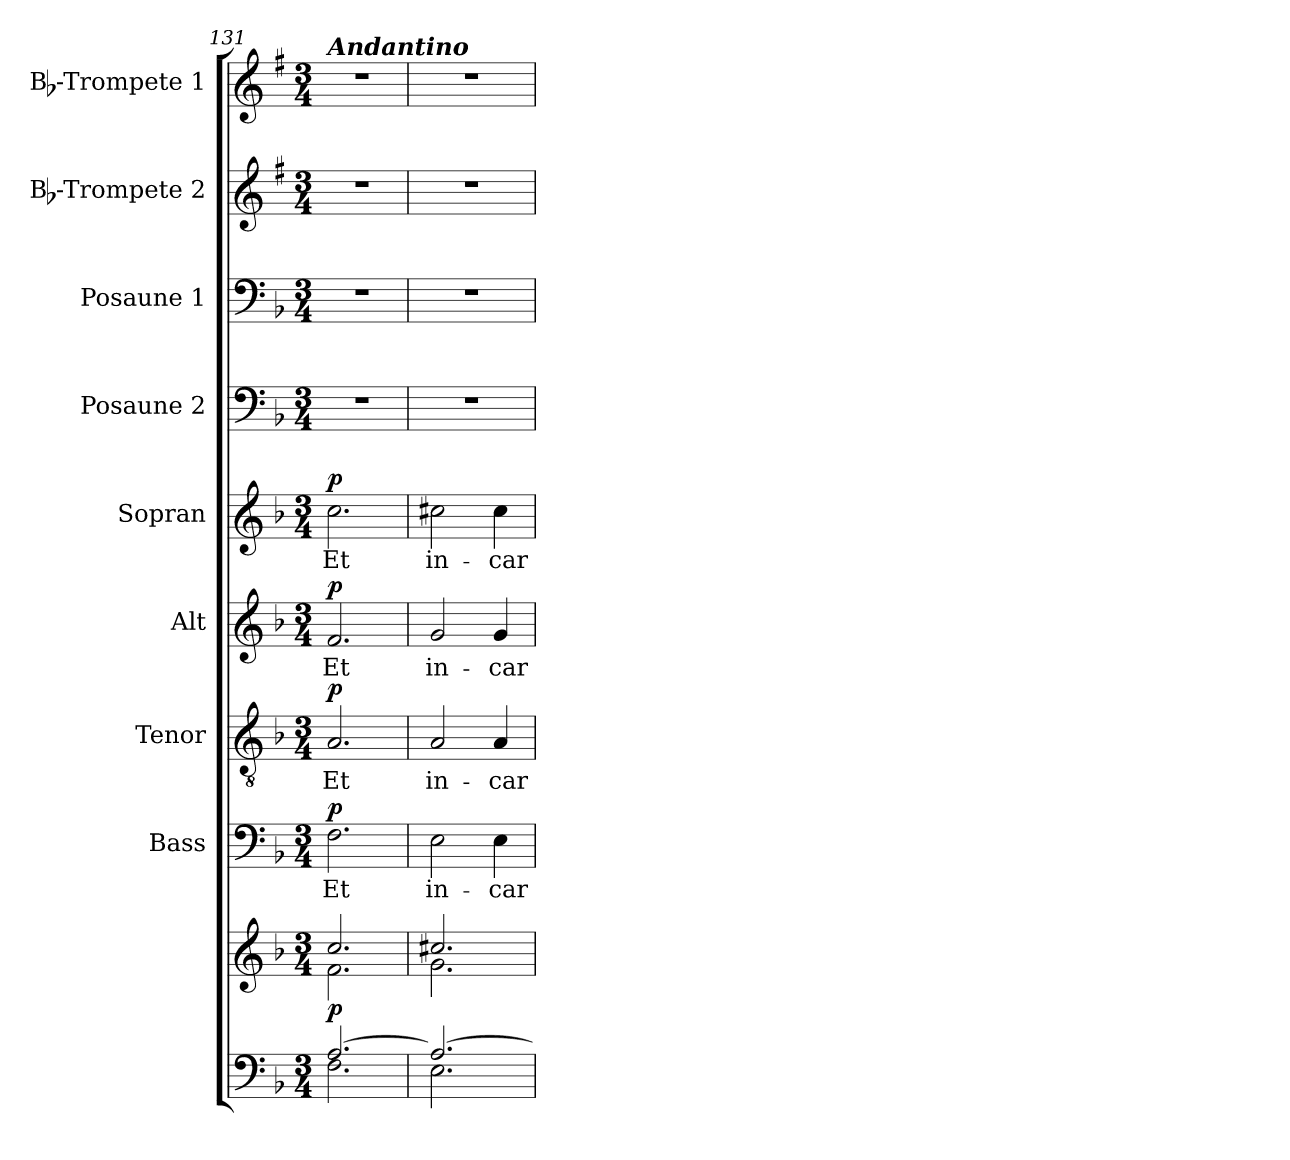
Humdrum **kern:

**kern	**kern	**dynam	**kern	**text	**dynam	**kern	**text	**dynam	**kern	**text	**dynam	**kern	**text	**dynam	**kern	**kern	**kern	**kern
*part9	*part9	*part9	*part8	*part8	*part8	*part7	*part7	*part7	*part6	*part6	*part6	*part5	*part5	*part5	*part4	*part3	*part2	*part1
*staff10	*staff9	*staff9/10	*staff8	*staff8	*staff8	*staff7	*staff7	*staff7	*staff6	*staff6	*staff6	*staff5	*staff5	*staff5	*staff4	*staff3	*staff2	*staff1
*	*	*	*I"Bass	*	*	*I"Tenor	*	*	*I"Alt	*	*	*I"Sopran	*	*	*I"Posaune 2	*I"Posaune 1	*I"Bb-Trompete 2	*I"Bb-Trompete 1
*	*	*	*I'B.	*	*	*I'T.	*	*	*I'A.	*	*	*I'S.	*	*	*I'Pos. 2	*I'Pos. 1	*I'Bb Trp. 2	*I'Bb Trp. 1
*clefF4	*clefG2	*	*clefF4	*	*	*clefGv2	*	*	*clefG2	*	*	*clefG2	*	*	*clefF4	*clefF4	*clefG2	*clefG2
*	*	*	*	*	*	*	*	*	*	*	*	*	*	*	*	*	*ITrd1c2	*ITrd1c2
*k[b-]	*k[b-]	*	*k[b-]	*	*	*k[b-]	*	*	*k[b-]	*	*	*k[b-]	*	*	*k[b-]	*k[b-]	*k[b-]	*k[b-]
*F:	*F:	*	*F:	*	*	*F:	*	*	*F:	*	*	*F:	*	*	*F:	*F:	*F:	*F:
*M3/4	*M3/4	*	*M3/4	*	*	*M3/4	*	*	*M3/4	*	*	*M3/4	*	*	*M3/4	*M3/4	*M3/4	*M3/4
=131	=131	=131	=131	=131	=131	=131	=131	=131	=131	=131	=131	=131	=131	=131	=131	=131	=131	=131
*^	*^	*	*	*	*	*	*	*	*	*	*	*	*	*	*	*	*	*
!	!	!	!	!	!	!	!	!	!	!	!	!	!	!	!	!	!	!	!	!LO:TX:a:Bi:t=Andantino
!	!	!	!	!LO:DY:b	!	!LO:LY:b	!LO:DY:a	!	!LO:LY:b	!LO:DY:a	!	!LO:LY:b	!LO:DY:a	!	!LO:LY:b	!LO:DY:a	!	!	!	!
[>2.A/	2.F\	2.cc/	2.f\	p	2.F\	Et	p	2.A/	Et	p	2.f/	Et	p	2.cc\	Et	p	2.r	2.r	2.r	2.r
=132	=132	=132	=132	=132	=132	=132	=132	=132	=132	=132	=132	=132	=132	=132	=132	=132	=132	=132	=132	=132
!	!	!	!	!	!	!LO:LY:b	!	!	!LO:LY:b	!	!	!LO:LY:b	!	!	!LO:LY:b	!	!	!	!	!
2.A/_	2.E\	2.cc#X/	2.g\	.	2E\	in-	.	2A/	in-	.	2g/	in-	.	2cc#X\	in-	.	2.r	2.r	2.r	2.r
!	!	!	!	!	!	!LO:LY:b	!	!	!LO:LY:b	!	!	!LO:LY:b	!	!	!LO:LY:b	!	!	!	!	!
.	.	.	.	.	4E\	-car-	.	4A/	-car-	.	4g/	-car-	.	4cc#\	-car-	.	.	.	.	.
*v	*v	*	*	*	*	*	*	*	*	*	*	*	*	*	*	*	*	*	*	*
*	*v	*v	*	*	*	*	*	*	*	*	*	*	*	*	*	*	*	*	*
=	=	=	=	=	=	=	=	=	=	=	=	=	=	=	=	=	=	=
*-	*-	*-	*-	*-	*-	*-	*-	*-	*-	*-	*-	*-	*-	*-	*-	*-	*-	*-
